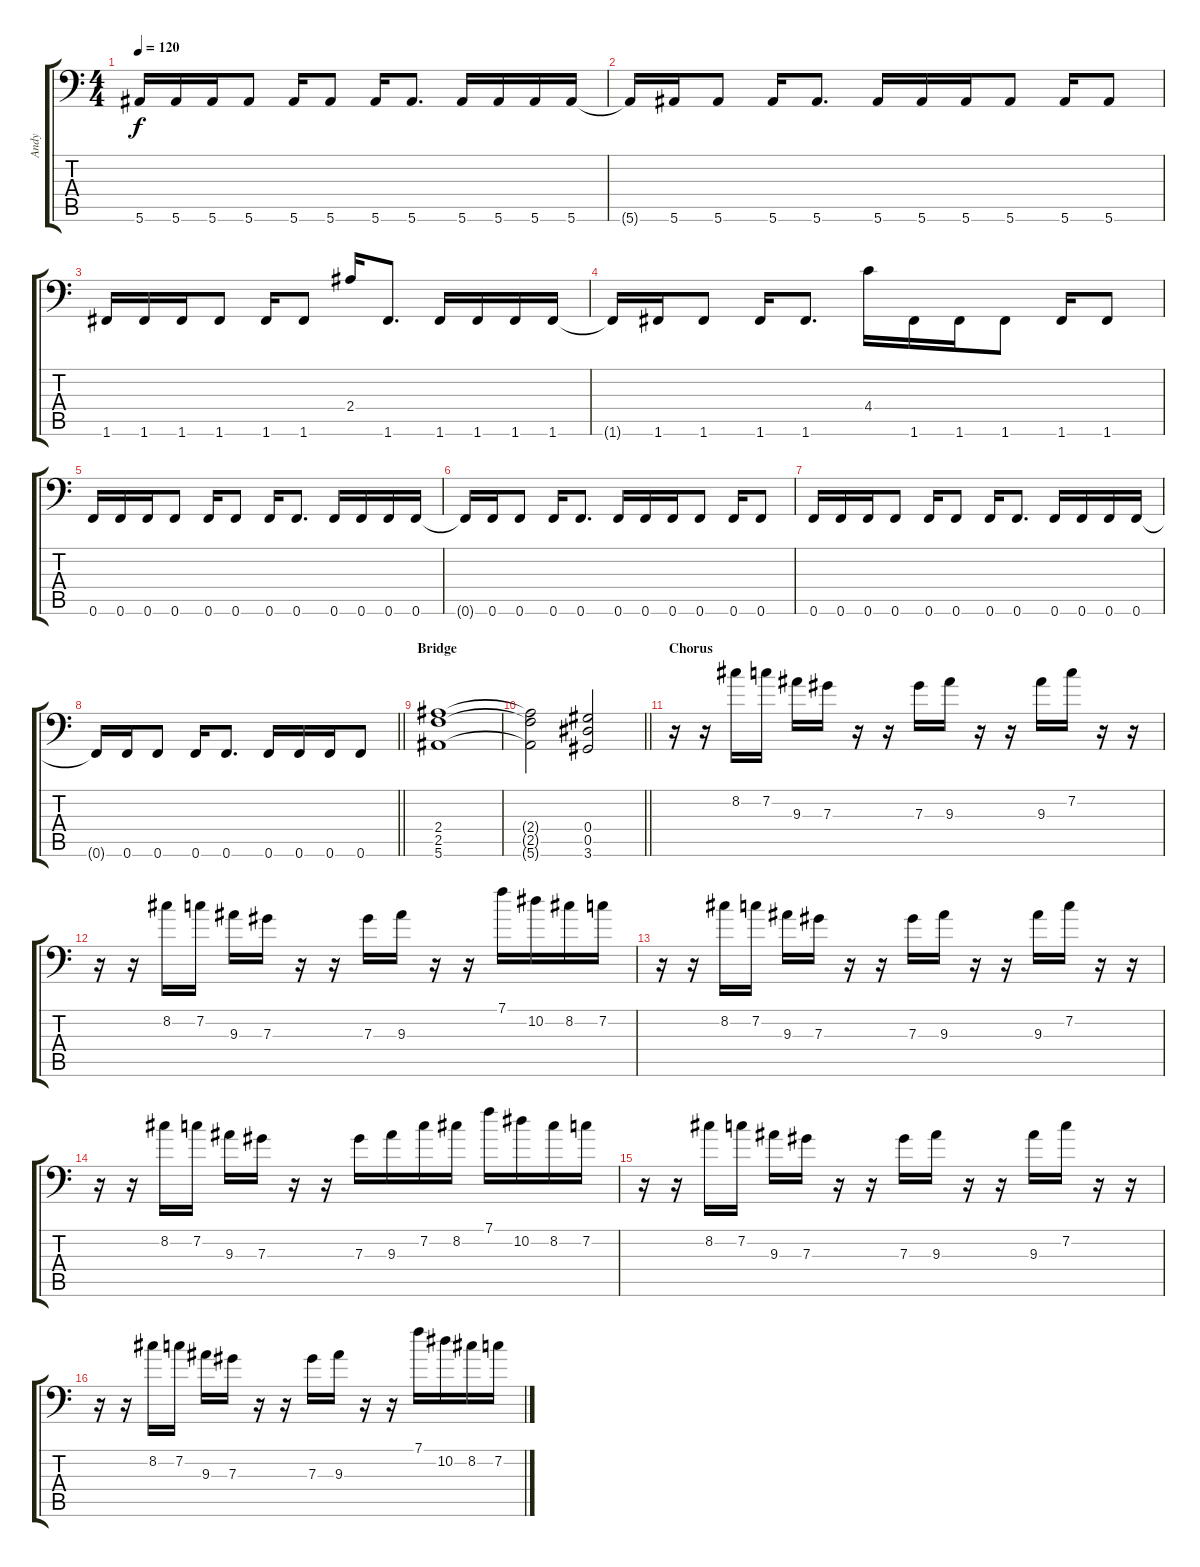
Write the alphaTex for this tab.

\track ("Andy" "Andy") {instrument distortionguitar}
\staff {score tabs}
\tuning (Bb3 F3 Db3 Ab2 Eb2 F1) {hide}
\ts (4 4)
\tempo 120
\clef f4
\ks c
5.6.16{dy f} 5.6.16 5.6.16 5.6.8 5.6.16 5.6.8 5.6.16 5.6.8{d} 5.6.16 5.6.16 5.6.16 5.6.16 |
5.6{t}.16 5.6.16 5.6.8 5.6.16 5.6.8{d} 5.6.16 5.6.16 5.6.16 5.6.8 5.6.16 5.6.8 |
1.6.16 1.6.16 1.6.16 1.6.8 1.6.16 1.6.8 2.4.16 1.6.8{d} 1.6.16 1.6.16 1.6.16 1.6.16 |
1.6{t}.16 1.6.16 1.6.8 1.6.16 1.6.8{d} 4.4.16 1.6.16 1.6.16 1.6.8 1.6.16 1.6.8 |
0.6.16 0.6.16 0.6.16 0.6.8 0.6.16 0.6.8 0.6.16 0.6.8{d} 0.6.16 0.6.16 0.6.16 0.6.16 |
0.6{t}.16 0.6.16 0.6.8 0.6.16 0.6.8{d} 0.6.16 0.6.16 0.6.16 0.6.8 0.6.16 0.6.8 |
0.6.16 0.6.16 0.6.16 0.6.8 0.6.16 0.6.8 0.6.16 0.6.8{d} 0.6.16 0.6.16 0.6.16 0.6.16 |
\barLineRight lightlight
0.6{t}.16 0.6.16 0.6.8 0.6.16 0.6.8{d} 0.6.16 0.6.16 0.6.16 0.6.8 |
\section ("" "Bridge")
(2.4 2.5 5.6).1 |
\barLineRight lightlight
(2.4{t} 2.5{t} 5.6{t}).2 (0.4 0.5 3.6).2 |
\section ("" "Chorus")
r.16 r.16 8.2.16 7.2.16 9.3.16 7.3.16 r.16 r.16 7.3.16 9.3.16 r.16 r.16 9.3.16 7.2.16 r.16 r.16 |
r.16 r.16 8.2.16 7.2.16 9.3.16 7.3.16 r.16 r.16 7.3.16 9.3.16 r.16 r.16 7.1.16 10.2.16 8.2.16 7.2.16 |
r.16 r.16 8.2.16 7.2.16 9.3.16 7.3.16 r.16 r.16 7.3.16 9.3.16 r.16 r.16 9.3.16 7.2.16 r.16 r.16 |
r.16 r.16 8.2.16 7.2.16 9.3.16 7.3.16 r.16 r.16 7.3.16 9.3.16 7.2.16 8.2.16 7.1.16 10.2.16 8.2.16 7.2.16 |
r.16 r.16 8.2.16 7.2.16 9.3.16 7.3.16 r.16 r.16 7.3.16 9.3.16 r.16 r.16 9.3.16 7.2.16 r.16 r.16 |
r.16 r.16 8.2.16 7.2.16 9.3.16 7.3.16 r.16 r.16 7.3.16 9.3.16 r.16 r.16 7.1.16 10.2.16 8.2.16 7.2.16
